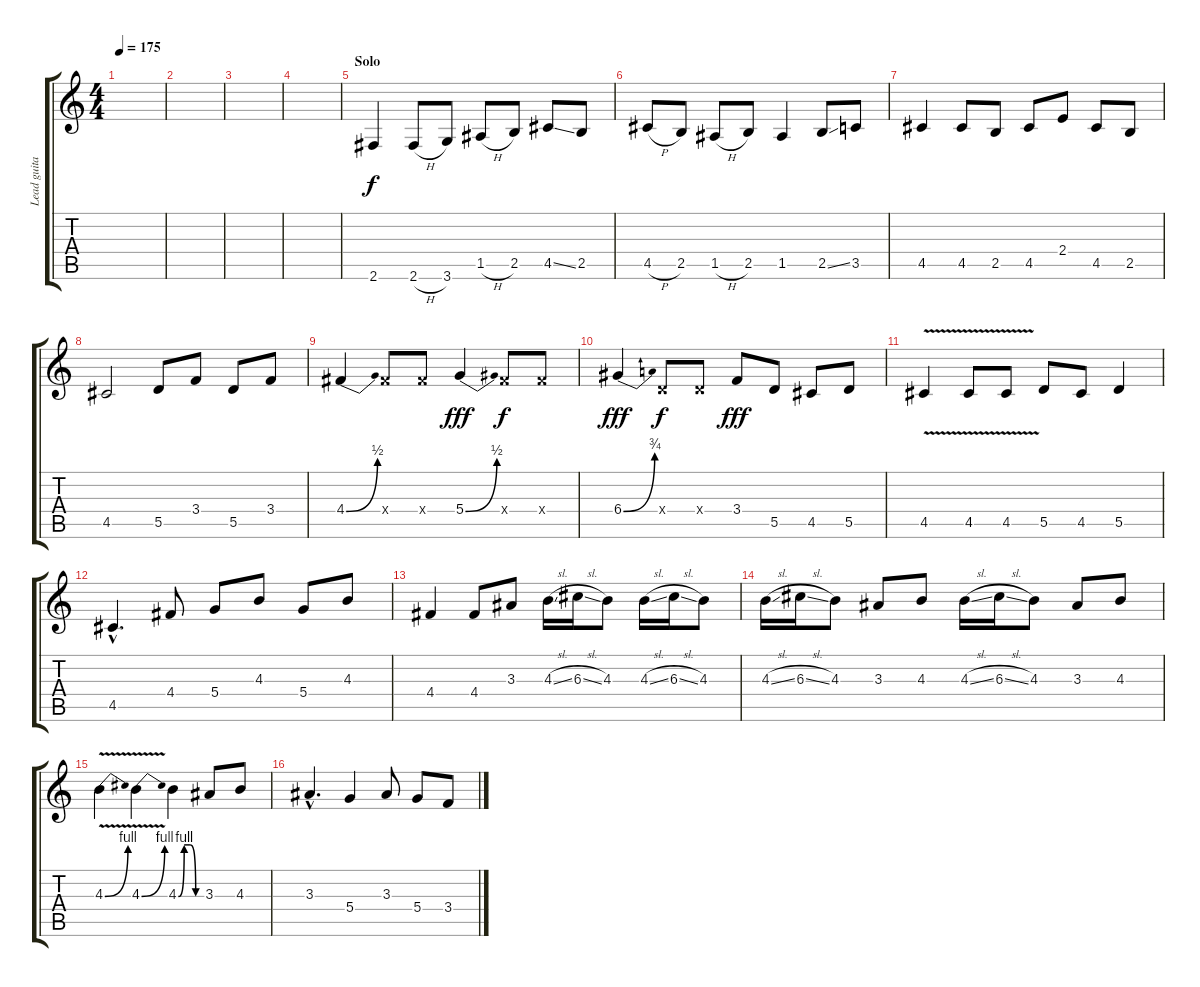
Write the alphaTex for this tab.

\track ("Lead guitar" "Lead guita") {instrument distortionguitar}
\staff {score tabs}
\tuning (E4 B3 G3 D3 A2 E2) {hide}
\ts (4 4)
\tempo 175
\clef g2
\ks c
|
|
|
|
\section ("" "Solo")
2.6.4 2.6{h}.8 3.6.8 1.5{h}.8 2.5.8 4.5{ss}.8 2.5.8 |
4.5{h}.8 2.5.8 1.5{h}.8 2.5.8 1.5.4 2.5{ss}.8 3.5.8 |
4.5.4 4.5.8 2.5.8 4.5.8 2.4.8 4.5.8 2.5.8 |
4.5.2 5.5.8 3.4.8 5.5.8 3.4.8 |
4.4{be (bend 0 0 60 2)}.4 4.4{x}.8{dy f} 4.4{x}.8 5.4{be (bend 0 0 60 2)}.4{dy fff} 4.4{x}.8{dy f} 4.4{x}.8 |
6.4{be (bend 0 0 60 3)}.4{dy fff} 0.4{x}.8{dy f} 0.4{x}.8 3.4.8{dy fff} 5.5.8 4.5.8 5.5.8 |
4.5{v}.4 4.5{v}.8 4.5{v}.8 5.5.8 4.5.8 5.5.4 |
4.5{hac}.4{d} 4.4.8 5.4.8 4.3.8 5.4.8 4.3.8 |
4.4.4 4.4.8 3.3.8 4.3{sl}.16 6.3{sl}.16 4.3.8 4.3{sl}.16 6.3{sl}.16 4.3.8 |
4.3{sl}.16 6.3{sl}.16 4.3.8 3.3.8 4.3.8 4.3{sl}.16 6.3{sl}.16 4.3.8 3.3.8 4.3.8 |
4.3{be (bend 0 0 60 4) v}.4 4.3{be (bend 0 0 60 4) v}.4 4.3{be (custom 0 0 15 4 30 4 45 0 60 0)}.4 3.3.8 4.3.8 |
3.3{hac}.4{d} 5.4.4 3.3.8 5.4.8 3.4.8
